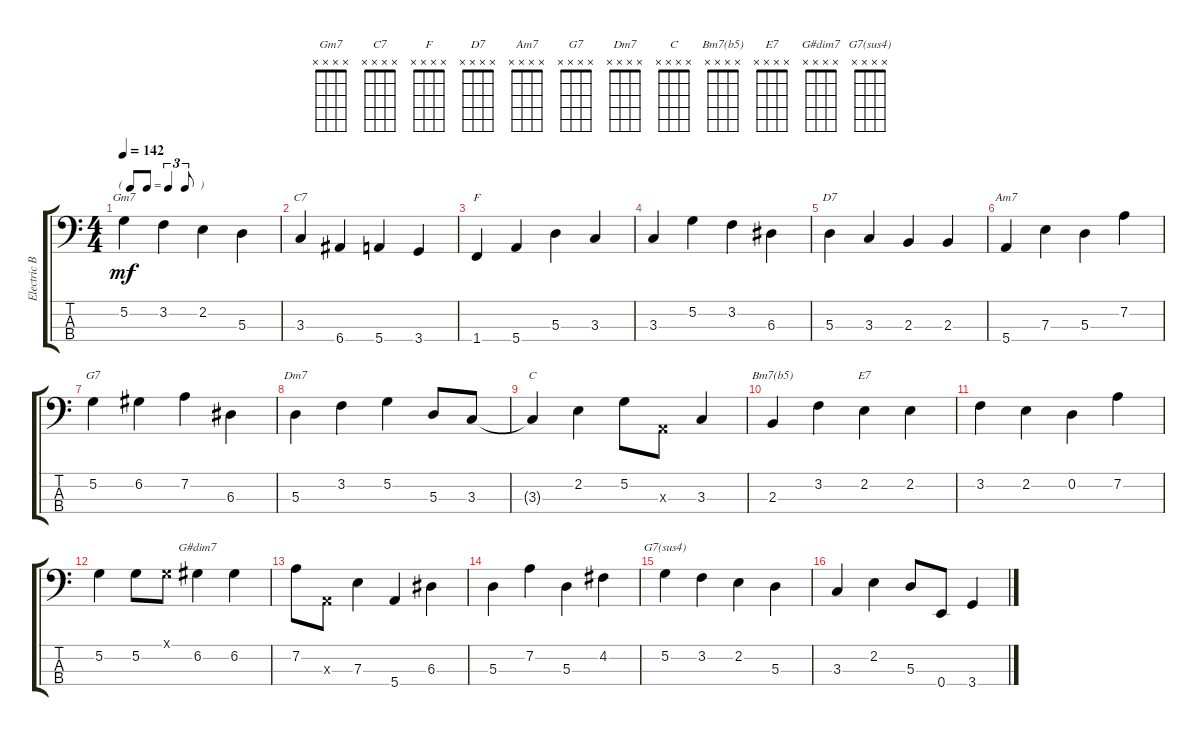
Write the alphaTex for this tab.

\track ("Electric Bass" "Electric B") {instrument electricbassfinger}
\staff {score tabs}
\tuning (G2 D2 A1 E1) {hide}
\chord ("Gm7" x x x x)
\chord ("C7" x x x x)
\chord ("F" x x x x)
\chord ("D7" x x x x)
\chord ("Am7" x x x x)
\chord ("G7" x x x x)
\chord ("Dm7" x x x x)
\chord ("C" x x x x)
\chord ("Bm7(b5)" x x x x)
\chord ("E7" x x x x)
\chord ("G#dim7" x x x x)
\chord ("G7(sus4)" x x x x)
\ts (4 4)
\tf triplet8th
\tempo 142
\clef f4
\ks c
5.2.4{ch "Gm7" dy mf} 3.2.4 2.2.4 5.3.4 |
3.3.4{ch "C7"} 6.4.4 5.4.4 3.4.4 |
1.4.4{ch "F"} 5.4.4 5.3.4 3.3.4 |
3.3.4 5.2.4 3.2.4 6.3.4 |
5.3.4{ch "D7"} 3.3.4 2.3.4 2.3.4 |
5.4.4{ch "Am7"} 7.3.4 5.3.4 7.2.4 |
5.2.4{ch "G7"} 6.2.4 7.2.4 6.3.4 |
5.3.4{ch "Dm7"} 3.2.4 5.2.4 5.3.8 3.3.8 |
3.3{t}.4{ch "C"} 2.2.4 5.2.8 0.3{x}.8 3.3.4 |
2.3.4{ch "Bm7(b5)"} 3.2.4 2.2.4{ch "E7"} 2.2.4 |
3.2.4 2.2.4 0.2.4 7.2.4 |
5.2.4 5.2.8 0.1{x}.8 6.2.4{ch "G#dim7"} 6.2.4 |
7.2.8 0.3{x}.8 7.3.4 5.4.4 6.3.4 |
5.3.4 7.2.4 5.3.4 4.2.4 |
5.2.4{ch "G7(sus4)"} 3.2.4 2.2.4 5.3.4 |
3.3.4 2.2.4 5.3.8 0.4.8 3.4.4
